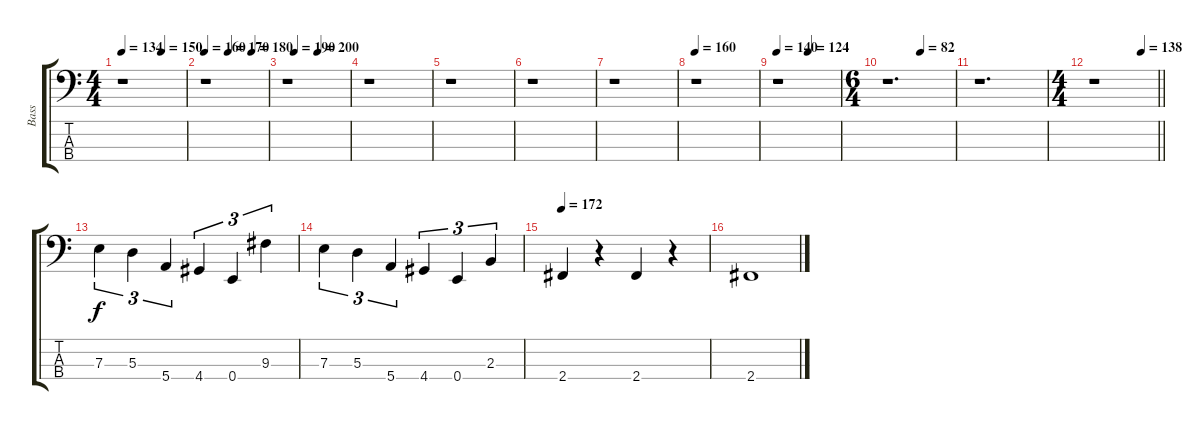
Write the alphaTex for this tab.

\track ("Bass" "Bass") {instrument electricbassfinger}
\staff {score tabs}
\tuning (G2 D2 A1 E1) {hide}
\ts (4 4)
\tempo 134
\tempo (150 0.625)
\clef f4
\ks c
r.1{dy f} |
\tempo 160
\tempo (170 0.375)
\tempo (180 0.75)
r.1 |
\tempo (190 0.125)
\tempo (200 0.5)
r.1 |
r.1 |
r.1 |
r.1 |
r.1 |
\tempo 160
r.1 |
\tempo 140
\tempo (124 0.5)
r.1 |
\ts (6 4)
\tempo (82 0.5)
r.1{d} |
r.1{d} |
\ts (4 4)
\tempo (138 0.75)
\barLineRight lightlight
r.1 |
7.3.4{tu (3 2)} 5.3.4{tu (3 2)} 5.4.4{tu (3 2)} 4.4.4{tu (3 2)} 0.4.4{tu (3 2)} 9.3.4{tu (3 2)} |
7.3.4{tu (3 2)} 5.3.4{tu (3 2)} 5.4.4{tu (3 2)} 4.4.4{tu (3 2)} 0.4.4{tu (3 2)} 2.3.4{tu (3 2)} |
\tempo 172
2.4.4 r.4 2.4.4 r.4 |
2.4.1
